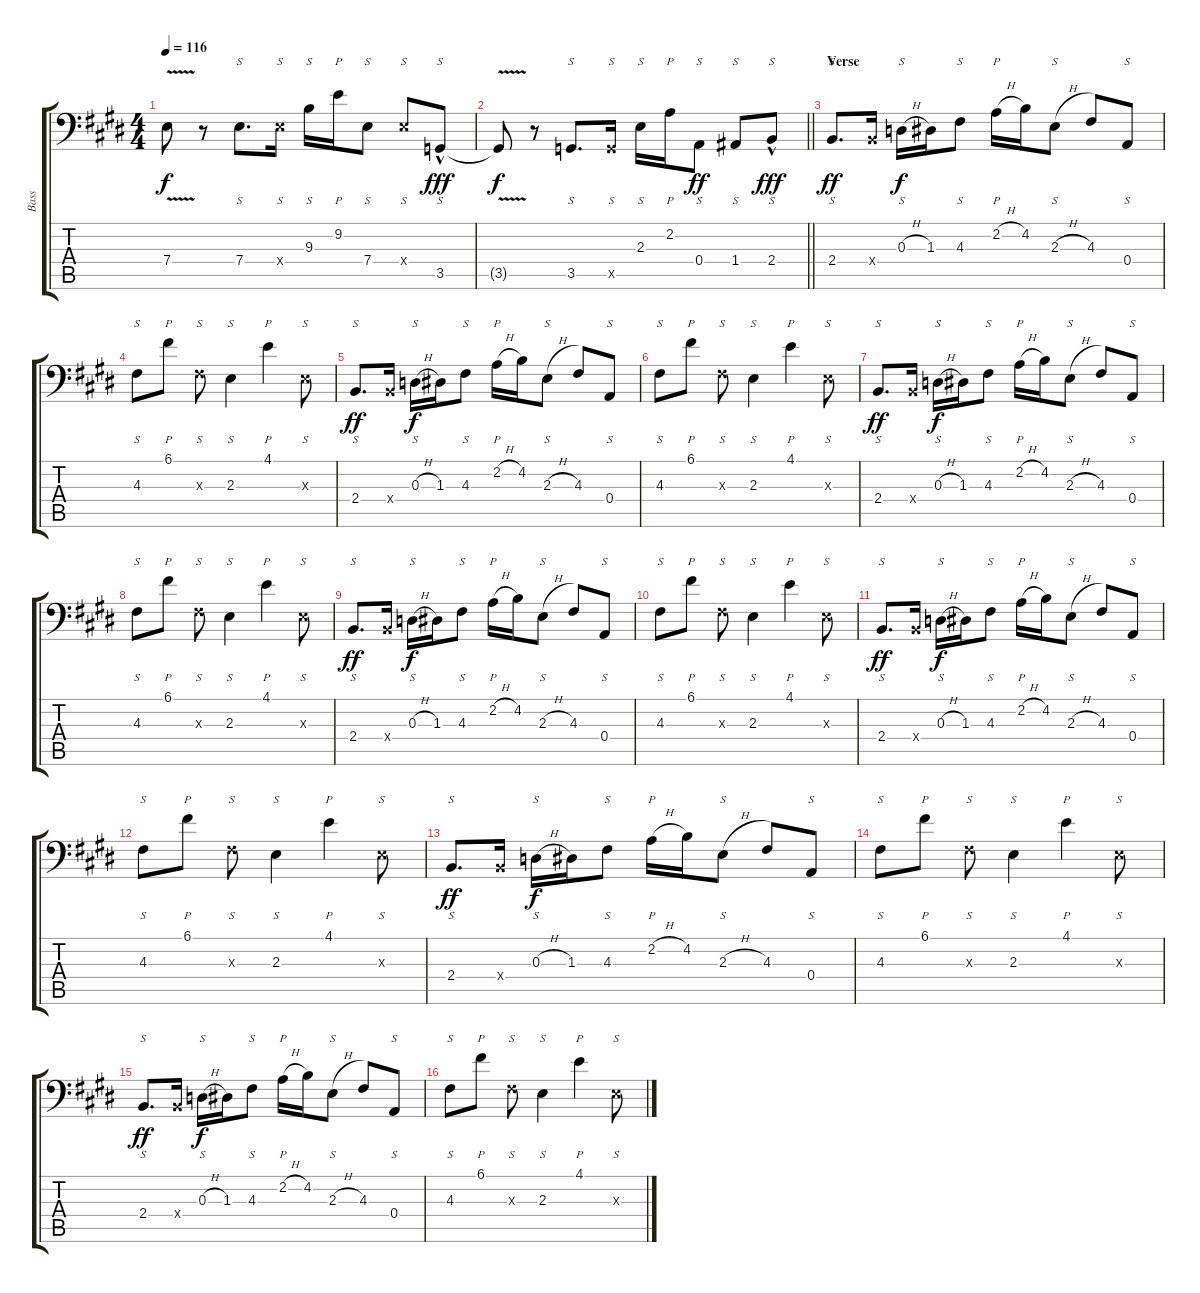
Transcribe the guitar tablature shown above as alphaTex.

\track ("Bass" "Bass") {instrument slapbass2}
\staff {score tabs}
\tuning (C3 G2 D2 A1 E1 B0) {hide}
\ts (4 4)
\tempo 116
\clef f4
\ks e
7.4{v t}.8{dy f} r.8 7.4.8{s d} 7.4{x}.16{s} 9.3.16{s} 9.2.16{p} 7.4.8{s} 7.4{x}.8{s} 3.5{hac}.8{s dy fff} |
\barLineRight lightlight
3.5{v t}.8{dy f} r.8 3.5.8{s d} 3.5{x}.16{s} 2.3.16{s} 2.2.16{p} 0.4.8{s dy ff} 1.4.8{s} 2.4{hac}.8{s dy fff} |
\section ("" "Verse")
2.4.8{s d dy ff} 2.4{x}.16 0.3{h}.16{s dy f} 1.3.16 4.3.8{s} 2.2{h}.16{p} 4.2.16 2.3{h}.8{s} 4.3.8 0.4.8{s} |
4.3.8{s} 6.1.8{p} 4.3{x}.8{s} 2.3.4{s} 4.1.4{p} 2.3{x}.8{s} |
2.4.8{s d dy ff} 2.4{x}.16 0.3{h}.16{s dy f} 1.3.16 4.3.8{s} 2.2{h}.16{p} 4.2.16 2.3{h}.8{s} 4.3.8 0.4.8{s} |
4.3.8{s} 6.1.8{p} 4.3{x}.8{s} 2.3.4{s} 4.1.4{p} 2.3{x}.8{s} |
2.4.8{s d dy ff} 2.4{x}.16 0.3{h}.16{s dy f} 1.3.16 4.3.8{s} 2.2{h}.16{p} 4.2.16 2.3{h}.8{s} 4.3.8 0.4.8{s} |
4.3.8{s} 6.1.8{p} 4.3{x}.8{s} 2.3.4{s} 4.1.4{p} 2.3{x}.8{s} |
2.4.8{s d dy ff} 2.4{x}.16 0.3{h}.16{s dy f} 1.3.16 4.3.8{s} 2.2{h}.16{p} 4.2.16 2.3{h}.8{s} 4.3.8 0.4.8{s} |
4.3.8{s} 6.1.8{p} 4.3{x}.8{s} 2.3.4{s} 4.1.4{p} 2.3{x}.8{s} |
2.4.8{s d dy ff} 2.4{x}.16 0.3{h}.16{s dy f} 1.3.16 4.3.8{s} 2.2{h}.16{p} 4.2.16 2.3{h}.8{s} 4.3.8 0.4.8{s} |
4.3.8{s} 6.1.8{p} 4.3{x}.8{s} 2.3.4{s} 4.1.4{p} 2.3{x}.8{s} |
2.4.8{s d dy ff} 2.4{x}.16 0.3{h}.16{s dy f} 1.3.16 4.3.8{s} 2.2{h}.16{p} 4.2.16 2.3{h}.8{s} 4.3.8 0.4.8{s} |
4.3.8{s} 6.1.8{p} 4.3{x}.8{s} 2.3.4{s} 4.1.4{p} 2.3{x}.8{s} |
2.4.8{s d dy ff} 2.4{x}.16 0.3{h}.16{s dy f} 1.3.16 4.3.8{s} 2.2{h}.16{p} 4.2.16 2.3{h}.8{s} 4.3.8 0.4.8{s} |
4.3.8{s} 6.1.8{p} 4.3{x}.8{s} 2.3.4{s} 4.1.4{p} 2.3{x}.8{s}
